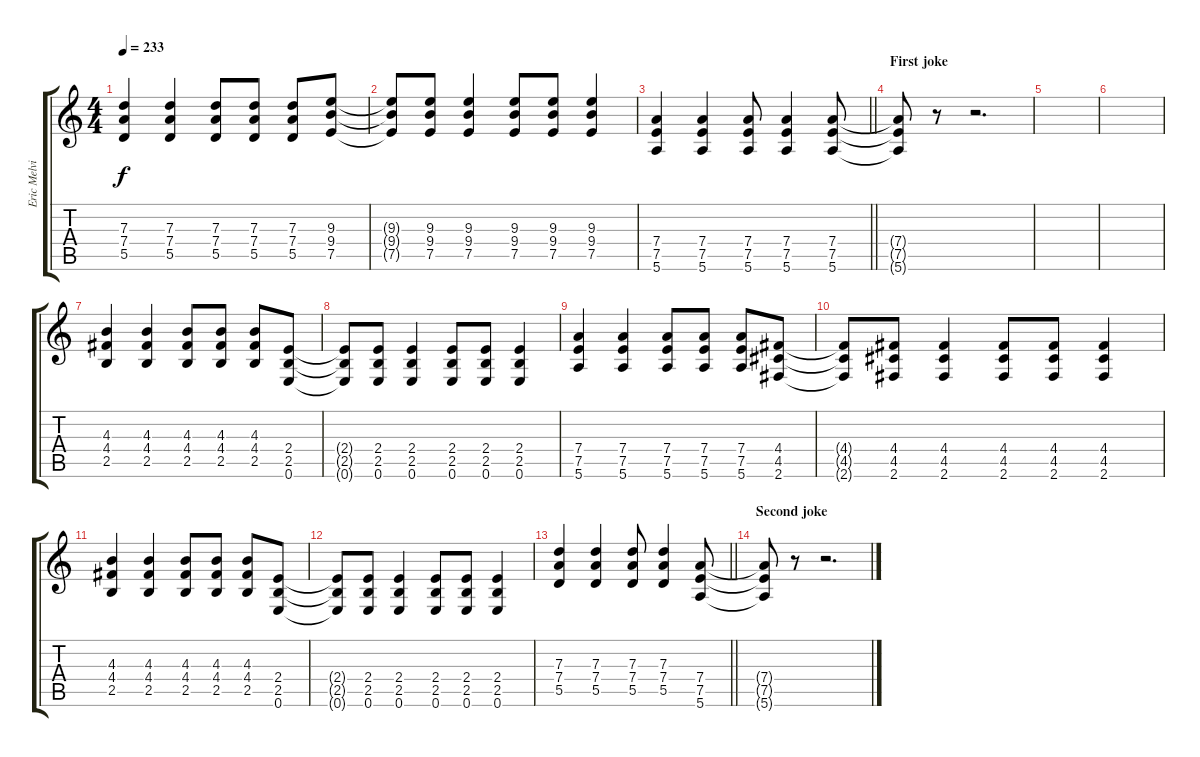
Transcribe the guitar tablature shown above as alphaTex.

\track ("Eric Melvin" "Eric Melvi") {instrument distortionguitar}
\staff {score tabs}
\tuning (E4 B3 G3 D3 A2 E2) {hide}
\ts (4 4)
\tempo 233
\clef g2
\ks c
(7.3 7.4 5.5).4{dy f} (7.3 7.4 5.5).4 (7.3 7.4 5.5).8 (7.3 7.4 5.5).8 (7.3 7.4 5.5).8 (9.3 9.4 7.5).8 |
(9.3{t} 9.4{t} 7.5{t}).8 (9.3 9.4 7.5).8 (9.3 9.4 7.5).4 (9.3 9.4 7.5).8 (9.3 9.4 7.5).8 (9.3 9.4 7.5).4 |
\barLineRight lightlight
(7.4 7.5 5.6).4 (7.4 7.5 5.6).4 (7.4 7.5 5.6).8 (7.4 7.5 5.6).4 (7.4 7.5 5.6).8 |
\section ("" "First joke")
(7.4{t} 7.5{t} 5.6{t}).8 r.8 r.2{d} |
|
|
(4.3 4.4 2.5).4 (4.3 4.4 2.5).4 (4.3 4.4 2.5).8 (4.3 4.4 2.5).8 (4.3 4.4 2.5).8 (2.4 2.5 0.6).8 |
(2.4{t} 2.5{t} 0.6{t}).8 (2.4 2.5 0.6).8 (2.4 2.5 0.6).4 (2.4 2.5 0.6).8 (2.4 2.5 0.6).8 (2.4 2.5 0.6).4 |
(7.4 7.5 5.6).4 (7.4 7.5 5.6).4 (7.4 7.5 5.6).8 (7.4 7.5 5.6).8 (7.4 7.5 5.6).8 (4.4 4.5 2.6).8 |
(4.4{t} 4.5{t} 2.6{t}).8 (4.4 4.5 2.6).8 (4.4 4.5 2.6).4 (4.4 4.5 2.6).8 (4.4 4.5 2.6).8 (4.4 4.5 2.6).4 |
(4.3 4.4 2.5).4 (4.3 4.4 2.5).4 (4.3 4.4 2.5).8 (4.3 4.4 2.5).8 (4.3 4.4 2.5).8 (2.4 2.5 0.6).8 |
(2.4{t} 2.5{t} 0.6{t}).8 (2.4 2.5 0.6).8 (2.4 2.5 0.6).4 (2.4 2.5 0.6).8 (2.4 2.5 0.6).8 (2.4 2.5 0.6).4 |
\barLineRight lightlight
(7.3 7.4 5.5).4 (7.3 7.4 5.5).4 (7.3 7.4 5.5).8 (7.3 7.4 5.5).4 (7.4 7.5 5.6).8 |
\section ("" "Second joke")
(7.4{t} 7.5{t} 5.6{t}).8 r.8 r.2{d}
